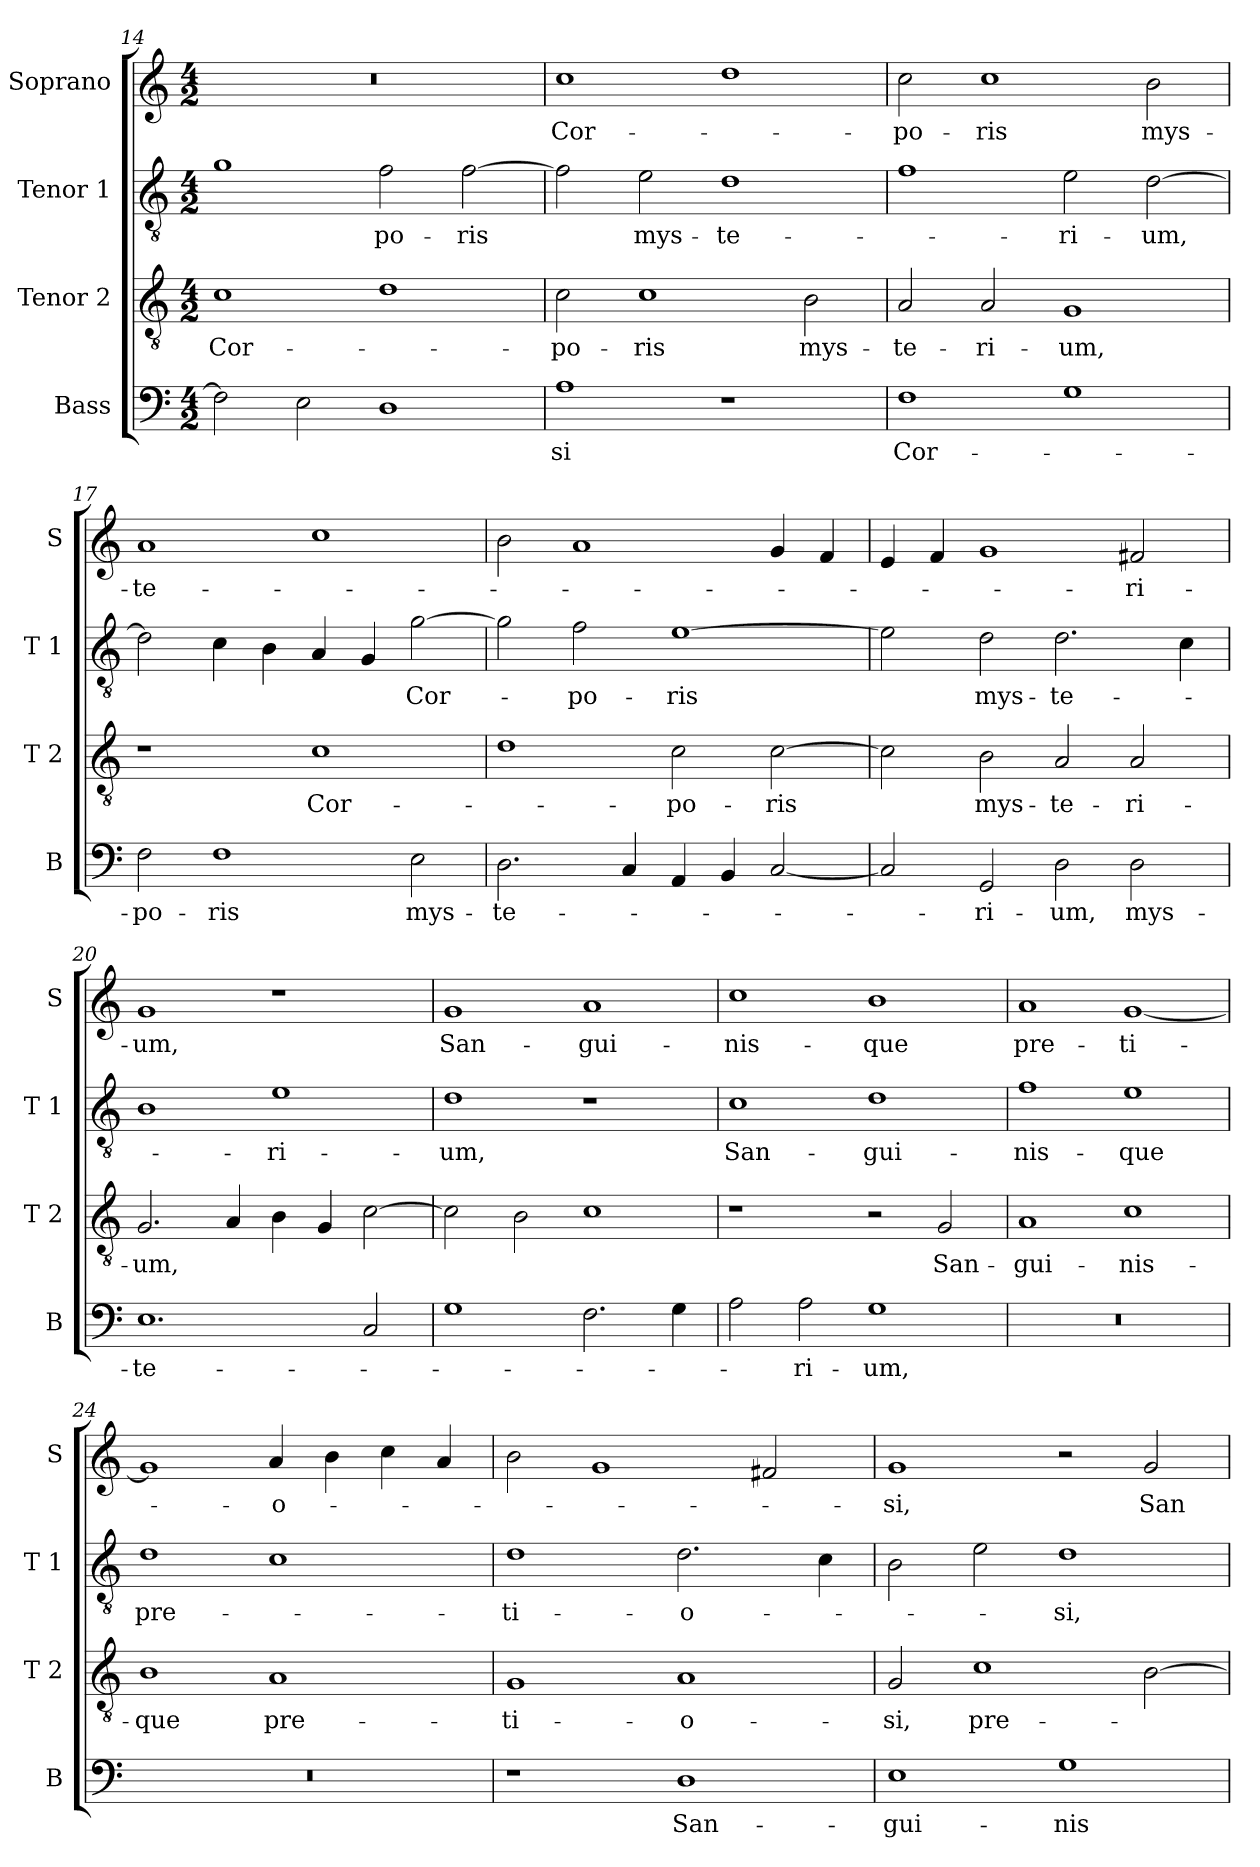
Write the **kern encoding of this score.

**kern	**text	**kern	**text	**kern	**text	**kern	**text
*part4	*part4	*part3	*part3	*part2	*part2	*part1	*part1
*staff4	*staff4	*staff3	*staff3	*staff2	*staff2	*staff1	*staff1
*I"Bass	*	*I"Tenor 2	*	*I"Tenor 1	*	*I"Soprano	*
*I'B	*	*I'T 2	*	*I'T 1	*	*I'S	*
*clefF4	*	*clefGv2	*	*clefGv2	*	*clefG2	*
*k[]	*	*k[]	*	*k[]	*	*k[]	*
*C:	*	*C:	*	*C:	*	*C:	*
*M4/2	*	*M4/2	*	*M4/2	*	*M4/2	*
=14	=14	=14	=14	=14	=14	=14	=14
!	!	!	!LO:LY:b	!	!	!	!
2F\]	.	1c	Cor-	1g	.	0r	.
2E\	.	.	.	.	.	.	.
!	!	!	!	!	!LO:LY:b	!	!
1D	.	1d	.	2f\	-po-	.	.
!	!	!	!	!	!LO:LY:b	!	!
.	.	.	.	[2f\	-ris	.	.
=15	=15	=15	=15	=15	=15	=15	=15
!	!LO:LY:b	!	!LO:LY:b	!	!	!	!LO:LY:b
1A	-si	2c\	-po-	2f\]	.	1cc	Cor-
!	!	!	!LO:LY:b	!	!LO:LY:b	!	!
.	.	1c	-ris	2e\	mys-	.	.
!	!	!	!	!	!LO:LY:b	!	!
1r	.	.	.	1d	-te-	1dd	.
!	!	!	!LO:LY:b	!	!	!	!
.	.	2B\	mys-	.	.	.	.
=16	=16	=16	=16	=16	=16	=16	=16
!	!LO:LY:b	!	!LO:LY:b	!	!	!	!LO:LY:b
1F	Cor-	2A/	-te-	1f	.	2cc\	-po-
!	!	!	!LO:LY:b	!	!	!	!LO:LY:b
.	.	2A/	-ri-	.	.	1cc	-ris
!	!	!	!LO:LY:b	!	!LO:LY:b	!	!
1G	.	1G	-um,	2e\	-ri-	.	.
!	!	!	!	!	!LO:LY:b	!	!LO:LY:b
.	.	.	.	[2d\	-um,	2b\	mys-
=17	=17	=17	=17	=17	=17	=17	=17
!	!LO:LY:b	!	!	!	!	!	!LO:LY:b
2F\	-po-	1r	.	2d\]	.	1a	-te-
!	!LO:LY:b	!	!	!	!	!	!
1F	-ris	.	.	4c\	.	.	.
.	.	.	.	4B\	.	.	.
!	!	!	!LO:LY:b	!	!	!	!
.	.	1c	Cor-	4A/	.	1cc	.
.	.	.	.	4G/	.	.	.
!	!LO:LY:b	!	!	!	!LO:LY:b	!	!
2E\	mys-	.	.	[2g\	Cor-	.	.
=18	=18	=18	=18	=18	=18	=18	=18
!	!LO:LY:b	!	!	!	!	!	!
2.D\	-te-	1d	.	2g\]	.	2b\	.
!	!	!	!	!	!LO:LY:b	!	!
.	.	.	.	2f\	-po-	1a	.
4C/	.	.	.	.	.	.	.
!	!	!	!LO:LY:b	!	!LO:LY:b	!	!
4AA/	.	2c\	-po-	[1e	-ris	.	.
4BB/	.	.	.	.	.	.	.
!	!	!	!LO:LY:b	!	!	!	!
[2C/	.	[2c\	-ris	.	.	4g/	.
.	.	.	.	.	.	4f/	.
!!LO:PB:g=z
=19	=19	=19	=19	=19	=19	=19	=19
2C/]	.	2c\]	.	2e\]	.	4e/	.
.	.	.	.	.	.	4f/	.
!	!LO:LY:b	!	!LO:LY:b	!	!LO:LY:b	!	!
2GG/	-ri-	2B\	mys-	2d\	mys-	1g	.
!	!LO:LY:b	!	!LO:LY:b	!	!LO:LY:b	!	!
2D\	-um,	2A/	-te-	2.d\	-te-	.	.
!	!LO:LY:b	!	!LO:LY:b	!	!	!	!LO:LY:b
2D\	mys-	2A/	-ri-	.	.	2f#X/	-ri-
.	.	.	.	4c\	.	.	.
=20	=20	=20	=20	=20	=20	=20	=20
!	!LO:LY:b	!	!LO:LY:b	!	!	!	!LO:LY:b
1.E	-te-	2.G/	-um,	1B	.	1g	-um,
.	.	4A/	.	.	.	.	.
!	!	!	!	!	!LO:LY:b	!	!
.	.	4B\	.	1e	-ri-	1r	.
.	.	4G/	.	.	.	.	.
2C/	.	[2c\	.	.	.	.	.
=21	=21	=21	=21	=21	=21	=21	=21
!	!	!	!	!	!LO:LY:b	!	!LO:LY:b
1G	.	2c\]	.	1d	-um,	1g	San-
.	.	2B\	.	.	.	.	.
!	!	!	!	!	!	!	!LO:LY:b
2.F\	.	1c	.	1r	.	1a	-gui-
4G\	.	.	.	.	.	.	.
=22	=22	=22	=22	=22	=22	=22	=22
!	!	!	!	!	!LO:LY:b	!	!LO:LY:b
2A\	.	1r	.	1c	San-	1cc	-nis-
!	!LO:LY:b	!	!	!	!	!	!
2A\	-ri-	.	.	.	.	.	.
!	!LO:LY:b	!	!	!	!LO:LY:b	!	!LO:LY:b
1G	-um,	2r	.	1d	-gui-	1b	-que
!	!	!	!LO:LY:b	!	!	!	!
.	.	2G/	San-	.	.	.	.
=23	=23	=23	=23	=23	=23	=23	=23
!	!	!	!LO:LY:b	!	!LO:LY:b	!	!LO:LY:b
0r	.	1A	-gui-	1f	-nis-	1a	pre-
!	!	!	!LO:LY:b	!	!LO:LY:b	!	!LO:LY:b
.	.	1c	-nis-	1e	-que	[1g	-ti-
=24	=24	=24	=24	=24	=24	=24	=24
!	!	!	!LO:LY:b	!	!LO:LY:b	!	!
0r	.	1B	-que	1d	pre-	1g]	.
!	!	!	!LO:LY:b	!	!	!	!LO:LY:b
.	.	1A	pre-	1c	.	4a/	-o-
.	.	.	.	.	.	4b\	.
.	.	.	.	.	.	4cc\	.
.	.	.	.	.	.	4a/	.
!!LO:LB:g=z
=25	=25	=25	=25	=25	=25	=25	=25
!	!	!	!LO:LY:b	!	!LO:LY:b	!	!
1r	.	1G	-ti-	1d	-ti-	2b\	.
.	.	.	.	.	.	1g	.
!	!LO:LY:b	!	!LO:LY:b	!	!LO:LY:b	!	!
1D	San-	1A	-o-	2.d\	-o-	.	.
.	.	.	.	.	.	2f#X/	.
.	.	.	.	4c\	.	.	.
=26	=26	=26	=26	=26	=26	=26	=26
!	!LO:LY:b	!	!LO:LY:b	!	!	!	!LO:LY:b
1E	-gui-	2G/	-si,	2B\	.	1g	-si,
!	!	!	!LO:LY:b	!	!	!	!
.	.	1c	pre-	2e\	.	.	.
!	!LO:LY:b	!	!	!	!LO:LY:b	!	!
1G	-nis-	.	.	1d	-si,	2r	.
!	!	!	!	!	!	!	!LO:LY:b
.	.	[2B\	.	.	.	2g/	San-
=	=	=	=	=	=	=	=
*-	*-	*-	*-	*-	*-	*-	*-
